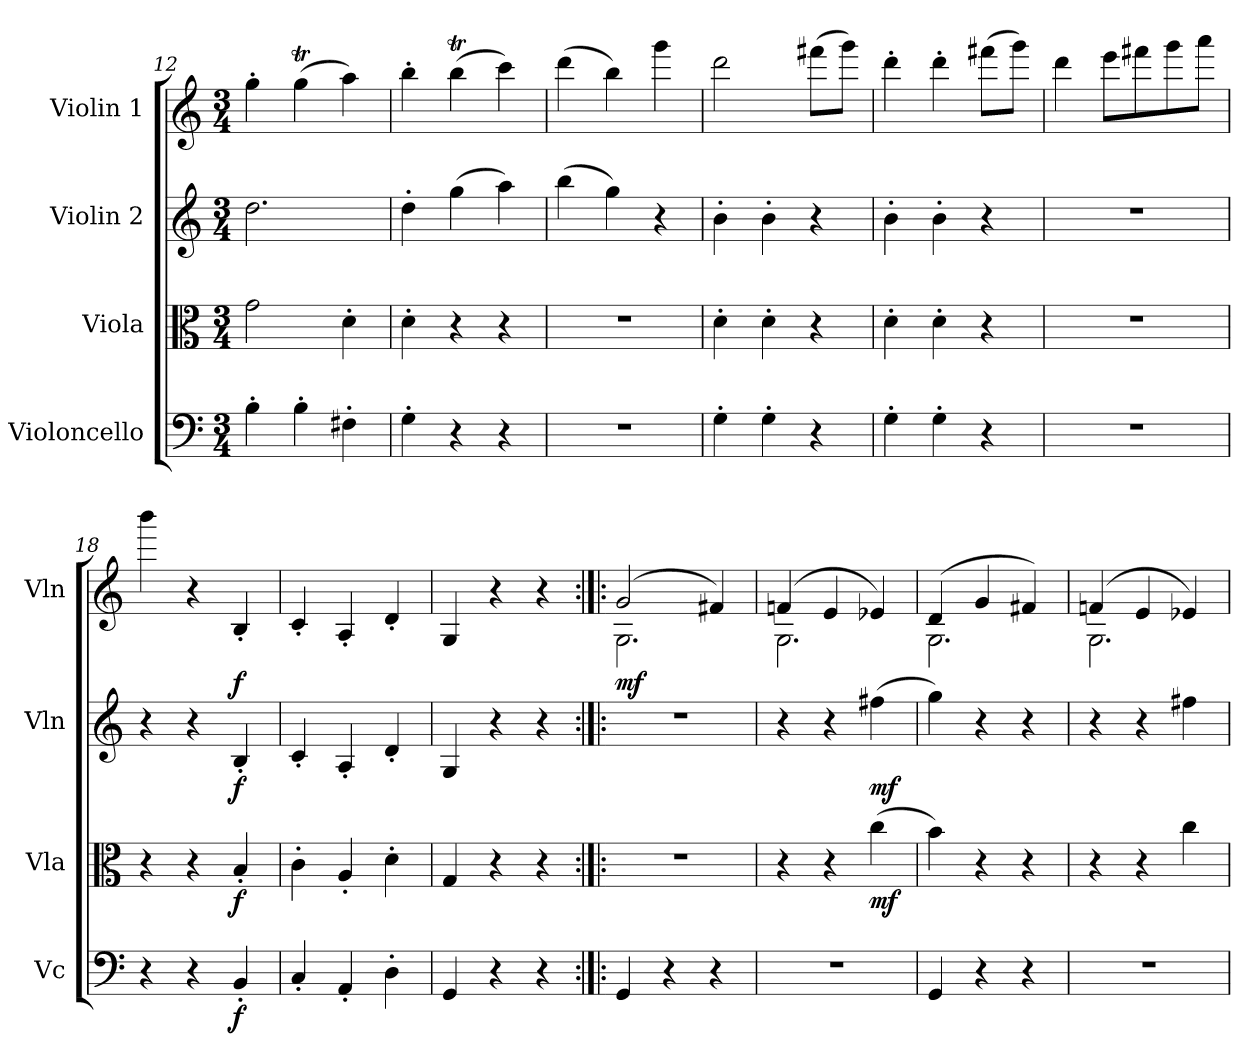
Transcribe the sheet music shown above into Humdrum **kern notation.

**kern	**dynam	**kern	**dynam	**kern	**dynam	**kern	**dynam
*part4	*part4	*part3	*part3	*part2	*part2	*part1	*part1
*staff4	*staff4	*staff3	*staff3	*staff2	*staff2	*staff1	*staff1
*I"Violoncello	*	*I"Viola	*	*I"Violin 2	*	*I"Violin 1	*
*I'Vc	*	*I'Vla	*	*I'Vln	*	*I'Vln	*
*clefF4	*	*clefC3	*	*clefG2	*	*clefG2	*
*k[]	*	*k[]	*	*k[]	*	*k[]	*
*M3/4	*	*M3/4	*	*M3/4	*	*M3/4	*
=12	=12	=12	=12	=12	=12	=12	=12
4B'\	.	2g\	.	2.dd\	.	4gg'\	.
4B'\	.	.	.	.	.	(4ggT\	.
4F#X'\	.	4d'\	.	.	.	4aa\)	.
=13	=13	=13	=13	=13	=13	=13	=13
4G'\	.	4d'\	.	4dd'\	.	4bb'\	.
4r	.	4r	.	(4gg\	.	(4bbt\	.
4r	.	4r	.	4aa\)	.	4ccc\)	.
=14	=14	=14	=14	=14	=14	=14	=14
2.r	.	2.r	.	(4bb\	.	(4ddd\	.
.	.	.	.	4gg\)	.	4bb\)	.
.	.	.	.	4r	.	4ggg\	.
=15	=15	=15	=15	=15	=15	=15	=15
4G'\	.	4d'\	.	4b'\	.	2ddd\	.
4G'\	.	4d'\	.	4b'\	.	.	.
4r	.	4r	.	4r	.	(8fff#X\L	.
.	.	.	.	.	.	8ggg\J)	.
=16	=16	=16	=16	=16	=16	=16	=16
4G'\	.	4d'\	.	4b'\	.	4ddd'\	.
4G'\	.	4d'\	.	4b'\	.	4ddd'\	.
4r	.	4r	.	4r	.	(8fff#X\L	.
.	.	.	.	.	.	8ggg\J)	.
=17	=17	=17	=17	=17	=17	=17	=17
2.r	.	2.r	.	2.r	.	4ddd\	.
.	.	.	.	.	.	8eee\L	.
.	.	.	.	.	.	8fff#X\	.
.	.	.	.	.	.	8ggg\	.
.	.	.	.	.	.	8aaa\J	.
=18	=18	=18	=18	=18	=18	=18	=18
4r	.	4r	.	4r	.	4bbb\	.
4r	.	4r	.	4r	.	4r	.
!	!LO:DY:b	!	!LO:DY:b	!	!LO:DY:b	!	!LO:DY:b
4BB'/	f	4B'/	f	4B'/	f	4B'/	f
!!LO:LB:g=z
=19	=19	=19	=19	=19	=19	=19	=19
4C'/	.	4c'\	.	4c'/	.	4c'/	.
4AA'/	.	4A'/	.	4A'/	.	4A'/	.
4D'\	.	4d'\	.	4d'/	.	4d'/	.
=20	=20	=20	=20	=20	=20	=20	=20
4GG/	.	4G/	.	4G/	.	4G/	.
4r	.	4r	.	4r	.	4r	.
4r	.	4r	.	4r	.	4r	.
=21:|!|:	=21:|!|:	=21:|!|:	=21:|!|:	=21:|!|:	=21:|!|:	=21:|!|:	=21:|!|:
*	*	*	*	*	*	*^	*
!	!LO:DY:b	!	!	!	!	!	!	!
!	!LO:DY:n=1:b	!	!	!	!	!	!	!
!	!LO:DY:n=2:b	!	!	!	!	!	!	!LO:DY:b
4GG/	other-dynamics mf other-dynamics	2.r	.	2.r	.	(2g/	2.G\	mf
4r	.	.	.	.	.	.	.	.
4r	.	.	.	.	.	4f#X/)	.	.
=22	=22	=22	=22	=22	=22	=22	=22	=22
2.r	.	4r	.	4r	.	(4fn/	2.G\	.
.	.	4r	.	4r	.	4e/	.	.
!	!	!	!LO:DY:b	!	!LO:DY:b	!	!	!
.	.	(4cc\	mf	(4ff#X\	mf	4e-X/)	.	.
=23	=23	=23	=23	=23	=23	=23	=23	=23
4GG/	.	4b\)	.	4gg\)	.	(4d/	2.G\	.
4r	.	4r	.	4r	.	4g/	.	.
4r	.	4r	.	4r	.	4f#X/)	.	.
=24	=24	=24	=24	=24	=24	=24	=24	=24
2.r	.	4r	.	4r	.	(4fn/	2.G\	.
.	.	4r	.	4r	.	4e/	.	.
.	.	4cc\	.	4ff#X\	.	4e-X/)	.	.
*	*	*	*	*	*	*v	*v	*
=	=	=	=	=	=	=	=
*-	*-	*-	*-	*-	*-	*-	*-
